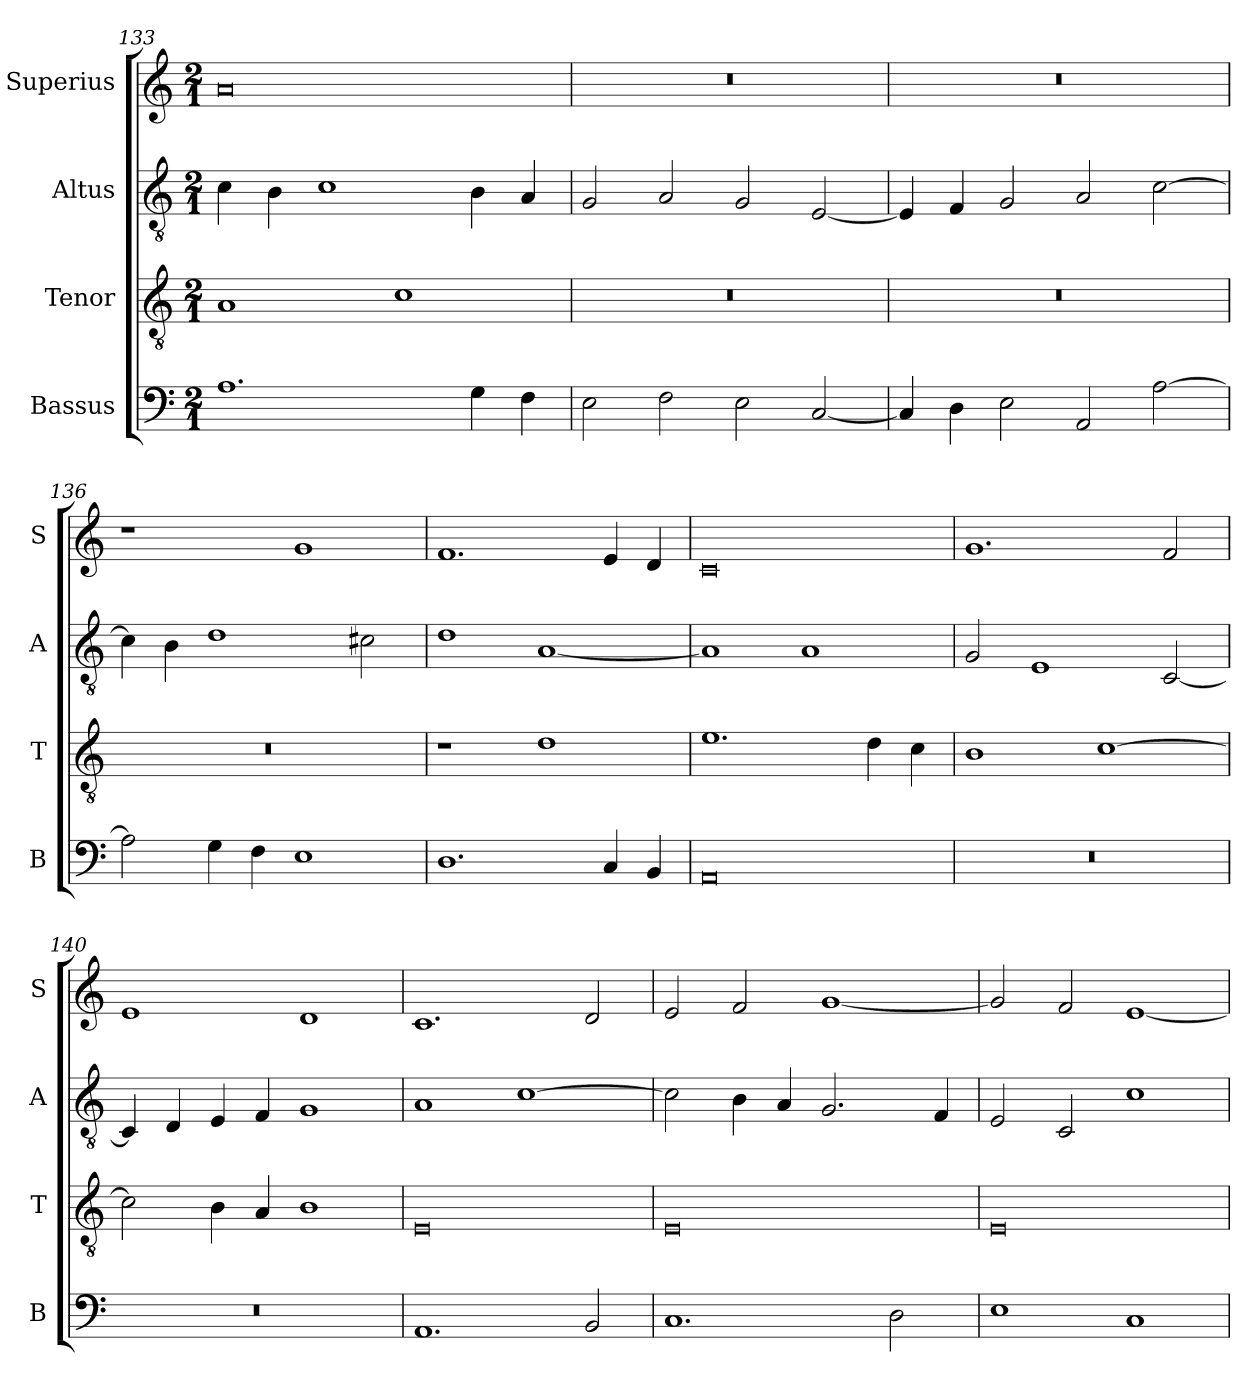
**kern	**kern	**kern	**kern
*part4	*part3	*part2	*part1
*staff4	*staff3	*staff2	*staff1
*I"Bassus	*I"Tenor	*I"Altus	*I"Superius
*I'B	*I'T	*I'A	*I'S
*clefF4	*clefGv2	*clefGv2	*clefG2
*k[]	*k[]	*k[]	*k[]
*M2/1	*M2/1	*M2/1	*M2/1
=133	=133	=133	=133
1.A	1A	4c\	0a
.	.	4B\	.
.	.	1c	.
.	1c	.	.
4G\	.	4B\	.
4F\	.	4A/	.
=134	=134	=134	=134
2E\	0r	2G/	0r
2F\	.	2A/	.
2E\	.	2G/	.
[2C/	.	[2E/	.
=135	=135	=135	=135
4C/]	0r	4E/]	0r
4D\	.	4F/	.
2E\	.	2G/	.
2AA/	.	2A/	.
[2A\	.	[2c\	.
=136	=136	=136	=136
2A\]	0r	4c\]	1r
.	.	4B\	.
4G\	.	1d	.
4F\	.	.	.
1E	.	.	1g
.	.	2c#X\	.
=137	=137	=137	=137
1.D	1r	1d	1.f
.	1d	[1A	.
4C/	.	.	4e/
4BB/	.	.	4d/
=138	=138	=138	=138
0AA	1.e	1A]	0c
.	.	1A	.
.	4d\	.	.
.	4c\	.	.
=139	=139	=139	=139
0r	1B	2G/	1.g
.	.	1E	.
.	[1c	.	.
.	.	[2C/	2f/
=140	=140	=140	=140
0r	2c\]	4C/]	1e
.	.	4D/	.
.	4B\	4E/	.
.	4A/	4F/	.
.	1B	1G	1d
=141	=141	=141	=141
1.AA	0E	1A	1.c
.	.	[1c	.
2BB/	.	.	2d/
=142	=142	=142	=142
1.C	0E	2c\]	2e/
.	.	4B\	2f/
.	.	4A/	.
.	.	2.G/	[1g
2D\	.	.	.
.	.	4F/	.
=143	=143	=143	=143
1E	0E	2E/	2g/]
.	.	2C/	2f/
1C	.	1c	[1e
=	=	=	=
*-	*-	*-	*-
